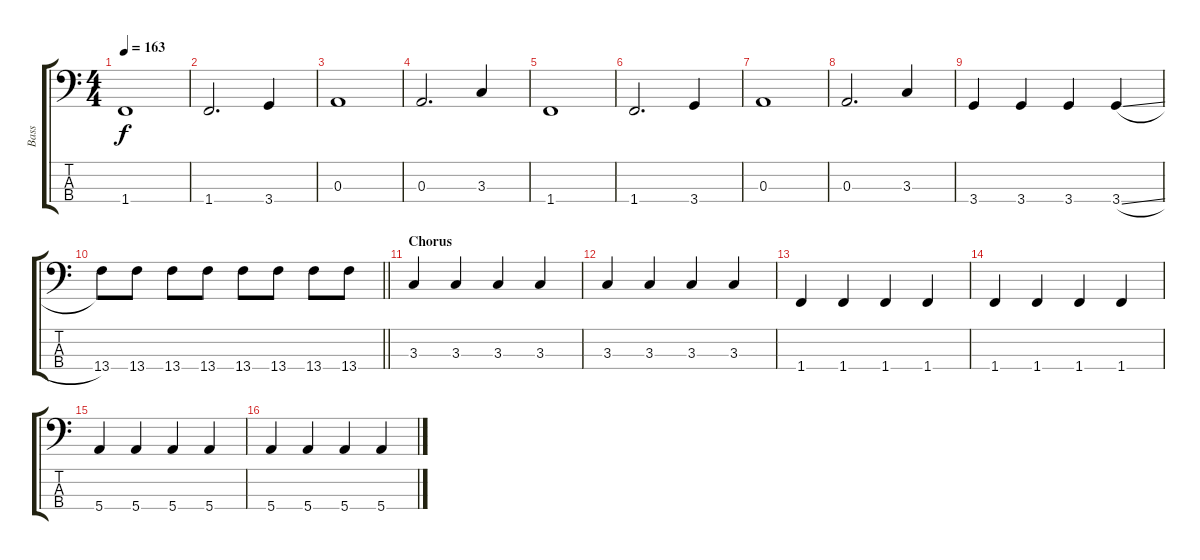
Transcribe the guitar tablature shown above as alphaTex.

\track ("Bass" "Bass") {instrument electricbassfinger}
\staff {score tabs}
\tuning (G2 D2 A1 E1) {hide}
\ts (4 4)
\tempo 163
\clef f4
\ks c
1.4.1{dy f} |
1.4.2{d} 3.4.4 |
0.3.1 |
0.3.2{d} 3.3.4 |
1.4.1 |
1.4.2{d} 3.4.4 |
0.3.1 |
0.3.2{d} 3.3.4 |
3.4.4 3.4.4 3.4.4 3.4{sl}.4 |
\barLineRight lightlight
13.4.8 13.4.8 13.4.8 13.4.8 13.4.8 13.4.8 13.4.8 13.4.8 |
\section ("" "Chorus")
3.3.4 3.3.4 3.3.4 3.3.4 |
3.3.4 3.3.4 3.3.4 3.3.4 |
1.4.4 1.4.4 1.4.4 1.4.4 |
1.4.4 1.4.4 1.4.4 1.4.4 |
5.4.4 5.4.4 5.4.4 5.4.4 |
5.4.4 5.4.4 5.4.4 5.4.4
